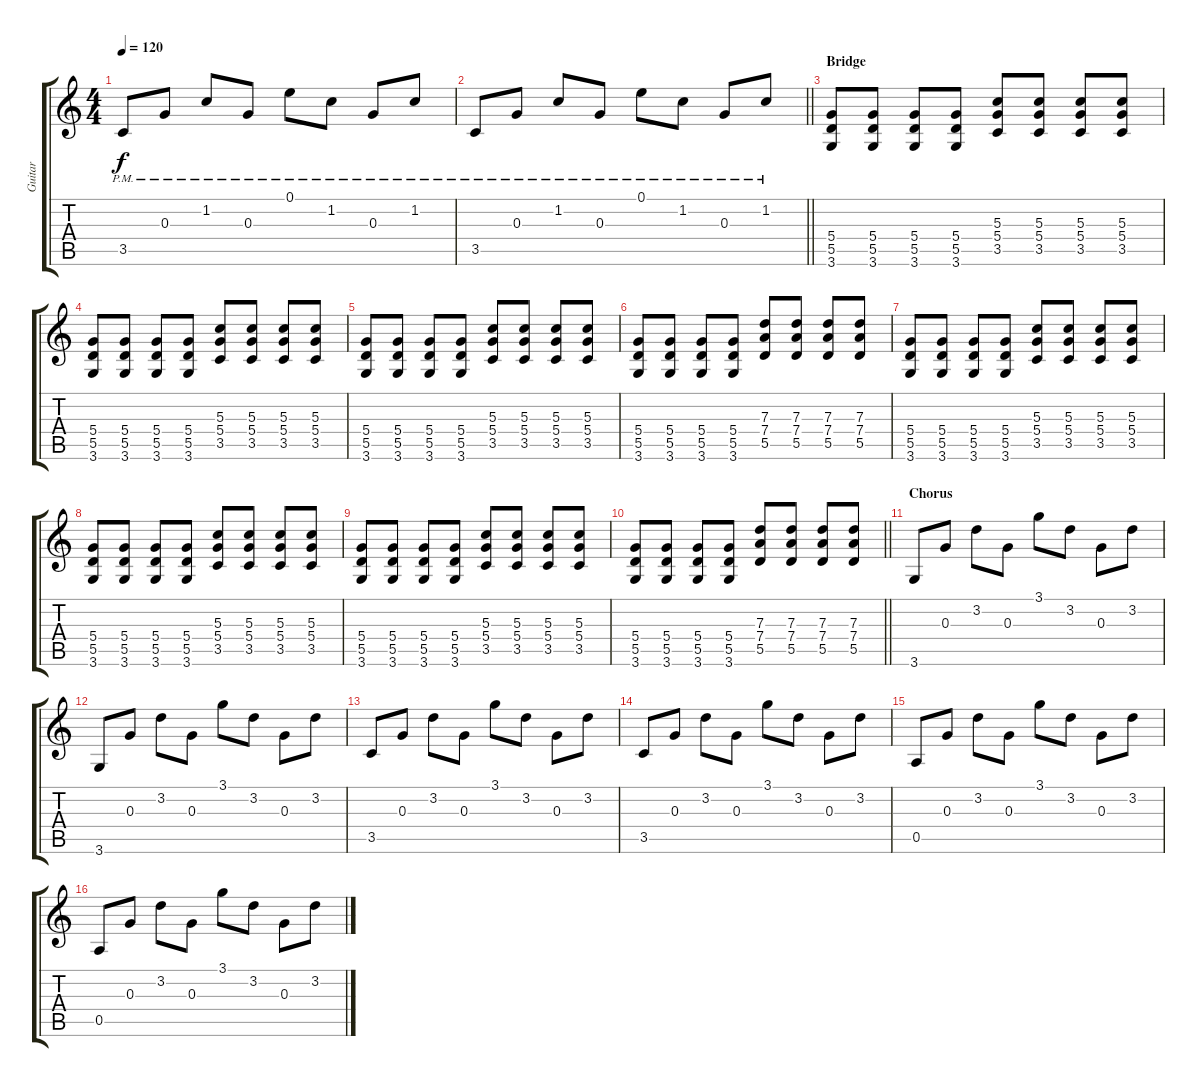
\track ("Guitar" "Guitar") {instrument electricguitarclean}
\staff {score tabs}
\tuning (E4 B3 G3 D3 A2 E2) {hide}
\ts (4 4)
\tempo 120
\clef g2
\ks c
3.5{pm}.8{dy f} 0.3{pm}.8 1.2{pm}.8 0.3{pm}.8 0.1{pm}.8 1.2{pm}.8 0.3{pm}.8 1.2{pm}.8 |
\barLineRight lightlight
3.5{pm}.8 0.3{pm}.8 1.2{pm}.8 0.3{pm}.8 0.1{pm}.8 1.2{pm}.8 0.3{pm}.8 1.2{pm}.8 |
\section ("" "Bridge")
(5.4 5.5 3.6).8 (5.4 5.5 3.6).8 (5.4 5.5 3.6).8 (5.4 5.5 3.6).8 (5.3 5.4 3.5).8 (5.3 5.4 3.5).8 (5.3 5.4 3.5).8 (5.3 5.4 3.5).8 |
(5.4 5.5 3.6).8 (5.4 5.5 3.6).8 (5.4 5.5 3.6).8 (5.4 5.5 3.6).8 (5.3 5.4 3.5).8 (5.3 5.4 3.5).8 (5.3 5.4 3.5).8 (5.3 5.4 3.5).8 |
(5.4 5.5 3.6).8 (5.4 5.5 3.6).8 (5.4 5.5 3.6).8 (5.4 5.5 3.6).8 (5.3 5.4 3.5).8 (5.3 5.4 3.5).8 (5.3 5.4 3.5).8 (5.3 5.4 3.5).8 |
(5.4 5.5 3.6).8 (5.4 5.5 3.6).8 (5.4 5.5 3.6).8 (5.4 5.5 3.6).8 (7.3 7.4 5.5).8 (7.3 7.4 5.5).8 (7.3 7.4 5.5).8 (7.3 7.4 5.5).8 |
(5.4 5.5 3.6).8 (5.4 5.5 3.6).8 (5.4 5.5 3.6).8 (5.4 5.5 3.6).8 (5.3 5.4 3.5).8 (5.3 5.4 3.5).8 (5.3 5.4 3.5).8 (5.3 5.4 3.5).8 |
(5.4 5.5 3.6).8 (5.4 5.5 3.6).8 (5.4 5.5 3.6).8 (5.4 5.5 3.6).8 (5.3 5.4 3.5).8 (5.3 5.4 3.5).8 (5.3 5.4 3.5).8 (5.3 5.4 3.5).8 |
(5.4 5.5 3.6).8 (5.4 5.5 3.6).8 (5.4 5.5 3.6).8 (5.4 5.5 3.6).8 (5.3 5.4 3.5).8 (5.3 5.4 3.5).8 (5.3 5.4 3.5).8 (5.3 5.4 3.5).8 |
\barLineRight lightlight
(5.4 5.5 3.6).8 (5.4 5.5 3.6).8 (5.4 5.5 3.6).8 (5.4 5.5 3.6).8 (7.3 7.4 5.5).8 (7.3 7.4 5.5).8 (7.3 7.4 5.5).8 (7.3 7.4 5.5).8 |
\section ("" "Chorus")
3.6.8 0.3.8 3.2.8 0.3.8 3.1.8 3.2.8 0.3.8 3.2.8 |
3.6.8 0.3.8 3.2.8 0.3.8 3.1.8 3.2.8 0.3.8 3.2.8 |
3.5.8 0.3.8 3.2.8 0.3.8 3.1.8 3.2.8 0.3.8 3.2.8 |
3.5.8 0.3.8 3.2.8 0.3.8 3.1.8 3.2.8 0.3.8 3.2.8 |
0.5.8 0.3.8 3.2.8 0.3.8 3.1.8 3.2.8 0.3.8 3.2.8 |
0.5.8 0.3.8 3.2.8 0.3.8 3.1.8 3.2.8 0.3.8 3.2.8
